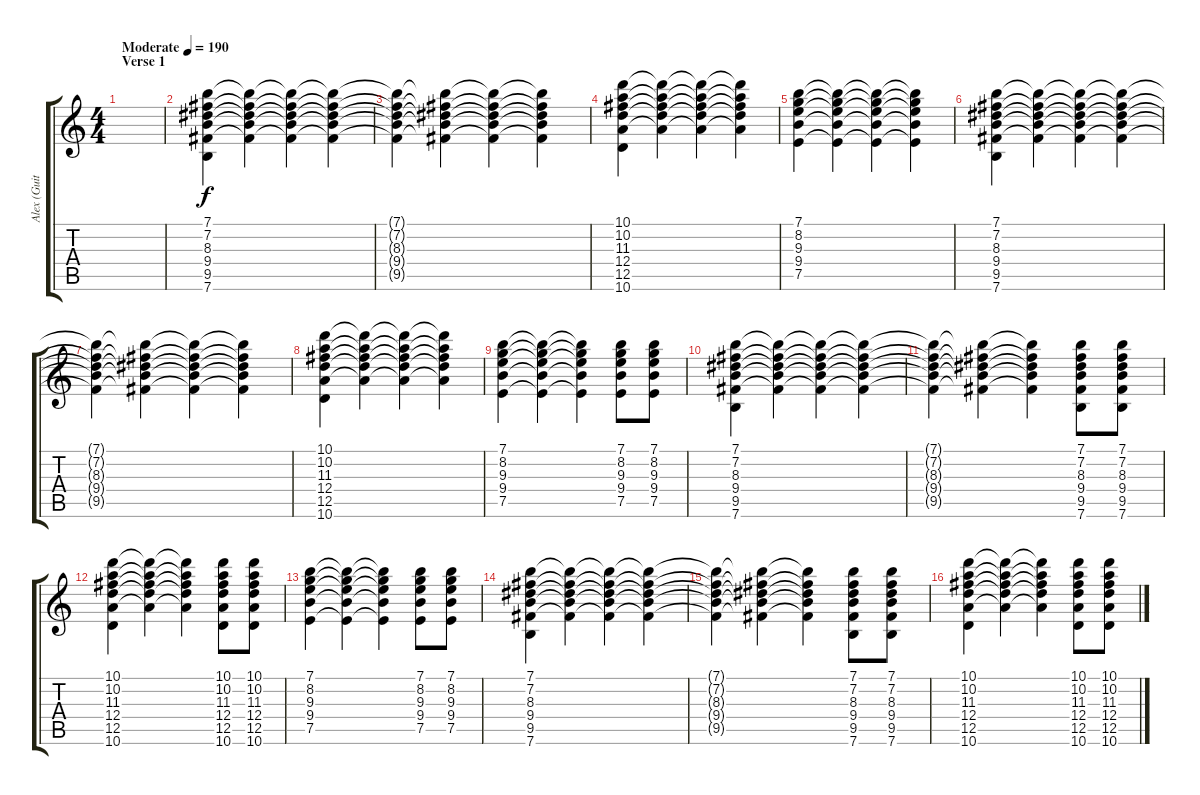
\track ("Alex (Guitar I)" "Alex (Guit") {instrument electricguitarclean}
\staff {score tabs}
\tuning (E4 B3 G3 D3 A2 E2) {hide}
\ts (4 4)
\section ("" "Verse 1")
\tempo (190 "Moderate")
\clef g2
\ks c
|
(7.1 7.2 8.3 9.4 9.5 7.6).4 (7.1{t} 7.2{t} 8.3{t} 9.4{t} 9.5{t}).4 (7.1{t} 7.2{t} 8.3{t} 9.4{t} 9.5{t}).4 (7.1{t} 7.2{t} 8.3{t} 9.4{t} 9.5{t}).4 |
(7.1{t} 7.2{t} 8.3{t} 9.4{t} 9.5{t}).4 (7.1{t} 7.2{t} 8.3{t} 9.4{t} 9.5{t}).4 (7.1{t} 7.2{t} 8.3{t} 9.4{t} 9.5{t}).4 (7.1{t} 7.2{t} 8.3{t} 9.4{t} 9.5{t}).4 |
(10.1 10.2 11.3 12.4 12.5 10.6).4 (10.1{t} 10.2{t} 11.3{t} 12.4{t} 12.5{t}).4 (10.1{t} 10.2{t} 11.3{t} 12.4{t} 12.5{t}).4 (10.1{t} 10.2{t} 11.3{t} 12.4{t} 12.5{t}).4 |
(7.1 8.2 9.3 9.4 7.5).4 (7.1{t} 8.2{t} 9.3{t} 9.4{t} 7.5{t}).4 (7.1{t} 8.2{t} 9.3{t} 9.4{t} 7.5{t}).4 (7.1{t} 8.2{t} 9.3{t} 9.4{t} 7.5{t}).4 |
(7.1 7.2 8.3 9.4 9.5 7.6).4 (7.1{t} 7.2{t} 8.3{t} 9.4{t} 9.5{t}).4 (7.1{t} 7.2{t} 8.3{t} 9.4{t} 9.5{t}).4 (7.1{t} 7.2{t} 8.3{t} 9.4{t} 9.5{t}).4 |
(7.1{t} 7.2{t} 8.3{t} 9.4{t} 9.5{t}).4 (7.1{t} 7.2{t} 8.3{t} 9.4{t} 9.5{t}).4 (7.1{t} 7.2{t} 8.3{t} 9.4{t} 9.5{t}).4 (7.1{t} 7.2{t} 8.3{t} 9.4{t} 9.5{t}).4 |
(10.1 10.2 11.3 12.4 12.5 10.6).4 (10.1{t} 10.2{t} 11.3{t} 12.4{t} 12.5{t}).4 (10.1{t} 10.2{t} 11.3{t} 12.4{t} 12.5{t}).4 (10.1{t} 10.2{t} 11.3{t} 12.4{t} 12.5{t}).4 |
(7.1 8.2 9.3 9.4 7.5).4 (7.1{t} 8.2{t} 9.3{t} 9.4{t} 7.5{t}).4 (7.1{t} 8.2{t} 9.3{t} 9.4{t} 7.5{t}).4 (7.1 8.2 9.3 9.4 7.5).8 (7.1 8.2 9.3 9.4 7.5).8 |
(7.1 7.2 8.3 9.4 9.5 7.6).4 (7.1{t} 7.2{t} 8.3{t} 9.4{t} 9.5{t}).4 (7.1{t} 7.2{t} 8.3{t} 9.4{t} 9.5{t}).4 (7.1{t} 7.2{t} 8.3{t} 9.4{t} 9.5{t}).4 |
(7.1{t} 7.2{t} 8.3{t} 9.4{t} 9.5{t}).4 (7.1{t} 7.2{t} 8.3{t} 9.4{t} 9.5{t}).4 (7.1{t} 7.2{t} 8.3{t} 9.4{t} 9.5{t}).4 (7.1 7.2 8.3 9.4 9.5 7.6).8 (7.1 7.2 8.3 9.4 9.5 7.6).8 |
(10.1 10.2 11.3 12.4 12.5 10.6).4 (10.1{t} 10.2{t} 11.3{t} 12.4{t} 12.5{t}).4 (10.1{t} 10.2{t} 11.3{t} 12.4{t} 12.5{t}).4 (10.1 10.2 11.3 12.4 12.5 10.6).8 (10.1 10.2 11.3 12.4 12.5 10.6).8 |
(7.1 8.2 9.3 9.4 7.5).4 (7.1{t} 8.2{t} 9.3{t} 9.4{t} 7.5{t}).4 (7.1{t} 8.2{t} 9.3{t} 9.4{t} 7.5{t}).4 (7.1 8.2 9.3 9.4 7.5).8 (7.1 8.2 9.3 9.4 7.5).8 |
(7.1 7.2 8.3 9.4 9.5 7.6).4 (7.1{t} 7.2{t} 8.3{t} 9.4{t} 9.5{t}).4 (7.1{t} 7.2{t} 8.3{t} 9.4{t} 9.5{t}).4 (7.1{t} 7.2{t} 8.3{t} 9.4{t} 9.5{t}).4 |
(7.1{t} 7.2{t} 8.3{t} 9.4{t} 9.5{t}).4 (7.1{t} 7.2{t} 8.3{t} 9.4{t} 9.5{t}).4 (7.1{t} 7.2{t} 8.3{t} 9.4{t} 9.5{t}).4 (7.1 7.2 8.3 9.4 9.5 7.6).8 (7.1 7.2 8.3 9.4 9.5 7.6).8 |
(10.1 10.2 11.3 12.4 12.5 10.6).4 (10.1{t} 10.2{t} 11.3{t} 12.4{t} 12.5{t}).4 (10.1{t} 10.2{t} 11.3{t} 12.4{t} 12.5{t}).4 (10.1 10.2 11.3 12.4 12.5 10.6).8 (10.1 10.2 11.3 12.4 12.5 10.6).8
